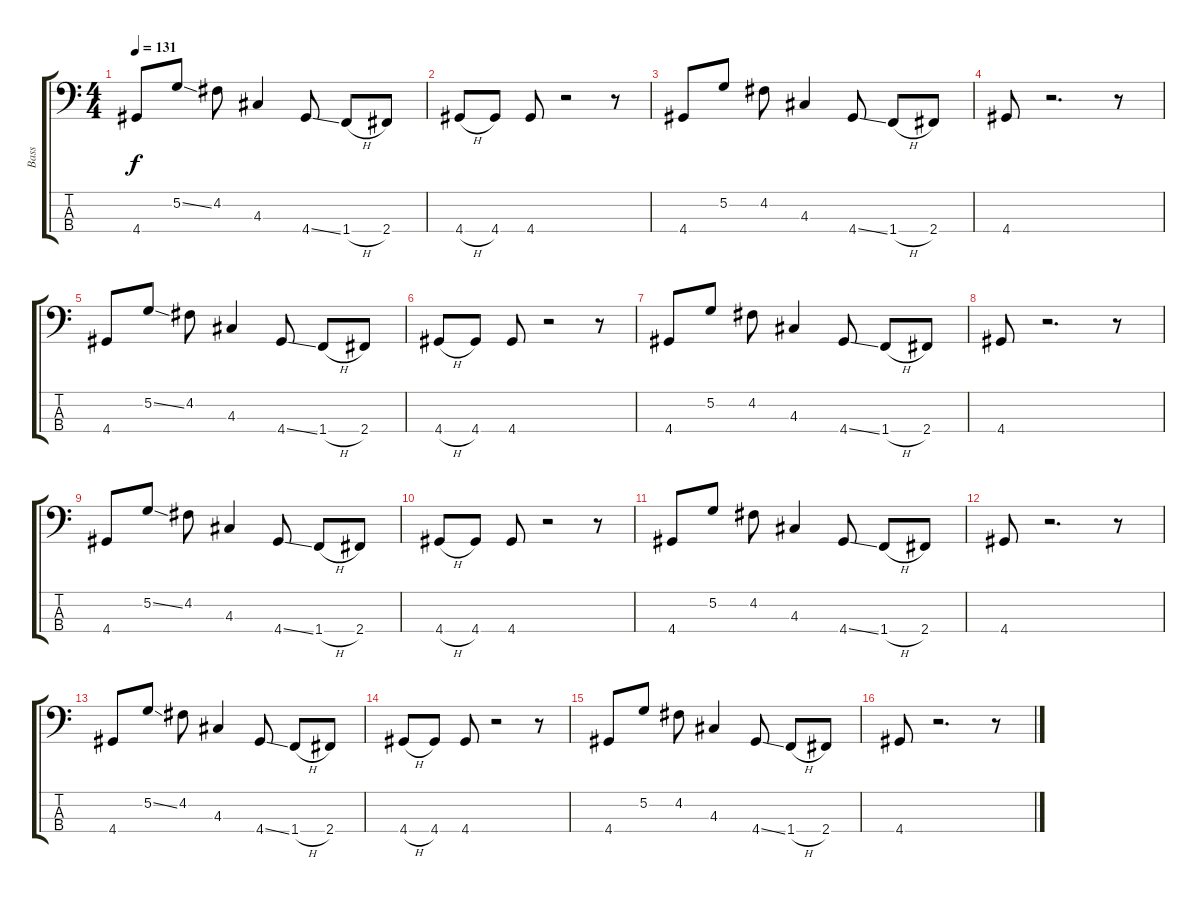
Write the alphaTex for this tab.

\track ("Bass" "Bass") {instrument slapbass1}
\staff {score tabs}
\tuning (G2 D2 A1 E1) {hide}
\ts (4 4)
\tempo 131
\clef f4
\ks c
4.4.8{dy f instrument slapbass1} 5.2{ss}.8 4.2.8 4.3.4 4.4{ss}.8 1.4{h}.8 2.4.8 |
4.4{h}.8 4.4.8 4.4.8 r.2 r.8 |
4.4.8 5.2.8 4.2.8 4.3.4 4.4{ss}.8 1.4{h}.8 2.4.8 |
4.4.8 r.2{d} r.8 |
4.4.8 5.2{ss}.8 4.2.8 4.3.4 4.4{ss}.8 1.4{h}.8 2.4.8 |
4.4{h}.8 4.4.8 4.4.8 r.2 r.8 |
4.4.8 5.2.8 4.2.8 4.3.4 4.4{ss}.8 1.4{h}.8 2.4.8 |
4.4.8 r.2{d} r.8 |
4.4.8 5.2{ss}.8 4.2.8 4.3.4 4.4{ss}.8 1.4{h}.8 2.4.8 |
4.4{h}.8 4.4.8 4.4.8 r.2 r.8 |
4.4.8 5.2.8 4.2.8 4.3.4 4.4{ss}.8 1.4{h}.8 2.4.8 |
4.4.8 r.2{d} r.8 |
4.4.8 5.2{ss}.8 4.2.8 4.3.4 4.4{ss}.8 1.4{h}.8 2.4.8 |
4.4{h}.8 4.4.8 4.4.8 r.2 r.8 |
4.4.8 5.2.8 4.2.8 4.3.4 4.4{ss}.8 1.4{h}.8 2.4.8 |
4.4.8 r.2{d} r.8
